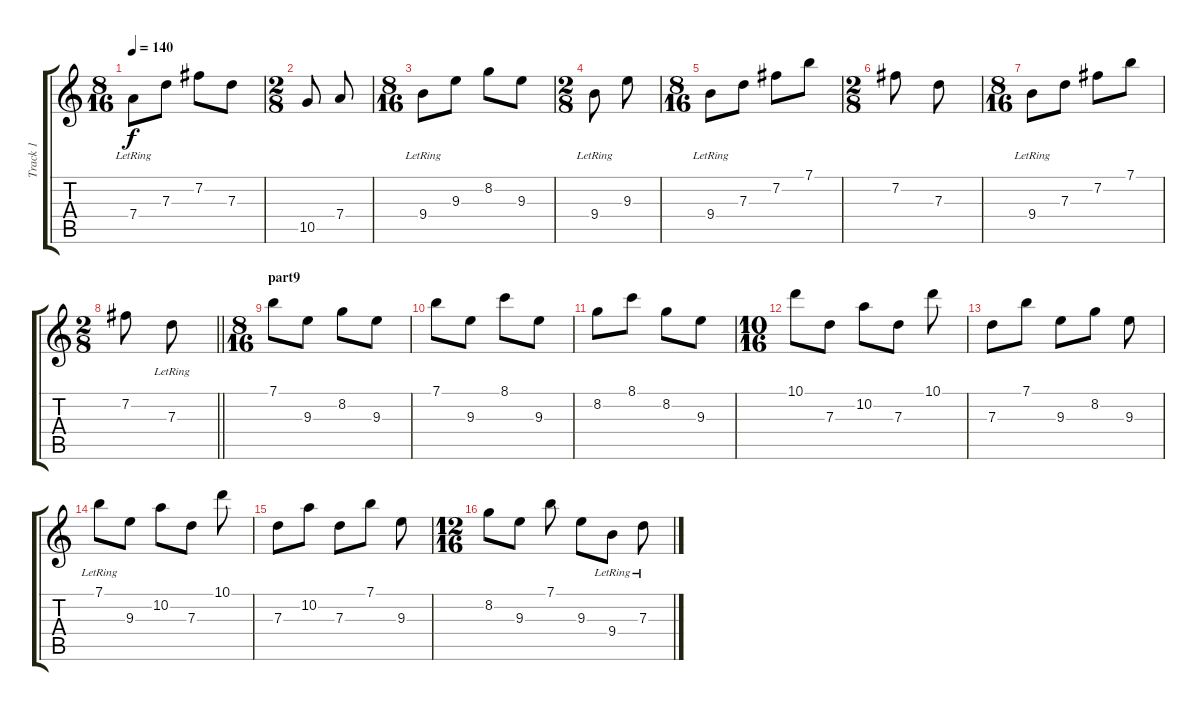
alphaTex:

\track ("Track 1" "Track 1") {instrument acousticguitarnylon}
\staff {score tabs}
\tuning (E4 B3 G3 D3 A2 E2) {hide}
\ts (8 16)
\tempo 140
\clef g2
\ks c
7.4{lr}.8{dy f} 7.3.8 7.2.8 7.3.8 |
\ts (2 8)
10.5.8 7.4.8 |
\ts (8 16)
9.4{lr}.8 9.3.8 8.2.8 9.3.8 |
\ts (2 8)
9.4{lr}.8 9.3.8 |
\ts (8 16)
9.4{lr}.8 7.3.8 7.2.8 7.1.8 |
\ts (2 8)
7.2.8 7.3.8 |
\ts (8 16)
9.4{lr}.8 7.3.8 7.2.8 7.1.8 |
\ts (2 8)
\barLineRight lightlight
7.2.8 7.3{lr}.8 |
\ts (8 16)
\section ("" "part9")
7.1.8 9.3.8 8.2.8 9.3.8 |
7.1.8 9.3.8 8.1.8 9.3.8 |
8.2.8 8.1.8 8.2.8 9.3.8 |
\ts (10 16)
10.1.8 7.3.8 10.2.8 7.3.8 10.1.8 |
7.3.8 7.1.8 9.3.8 8.2.8 9.3.8 |
7.1{lr}.8 9.3.8 10.2.8 7.3.8 10.1.8 |
7.3.8 10.2.8 7.3.8 7.1.8 9.3.8 |
\ts (12 16)
8.2.8 9.3.8 7.1.8 9.3.8 9.4{lr}.8 7.3{lr}.8
